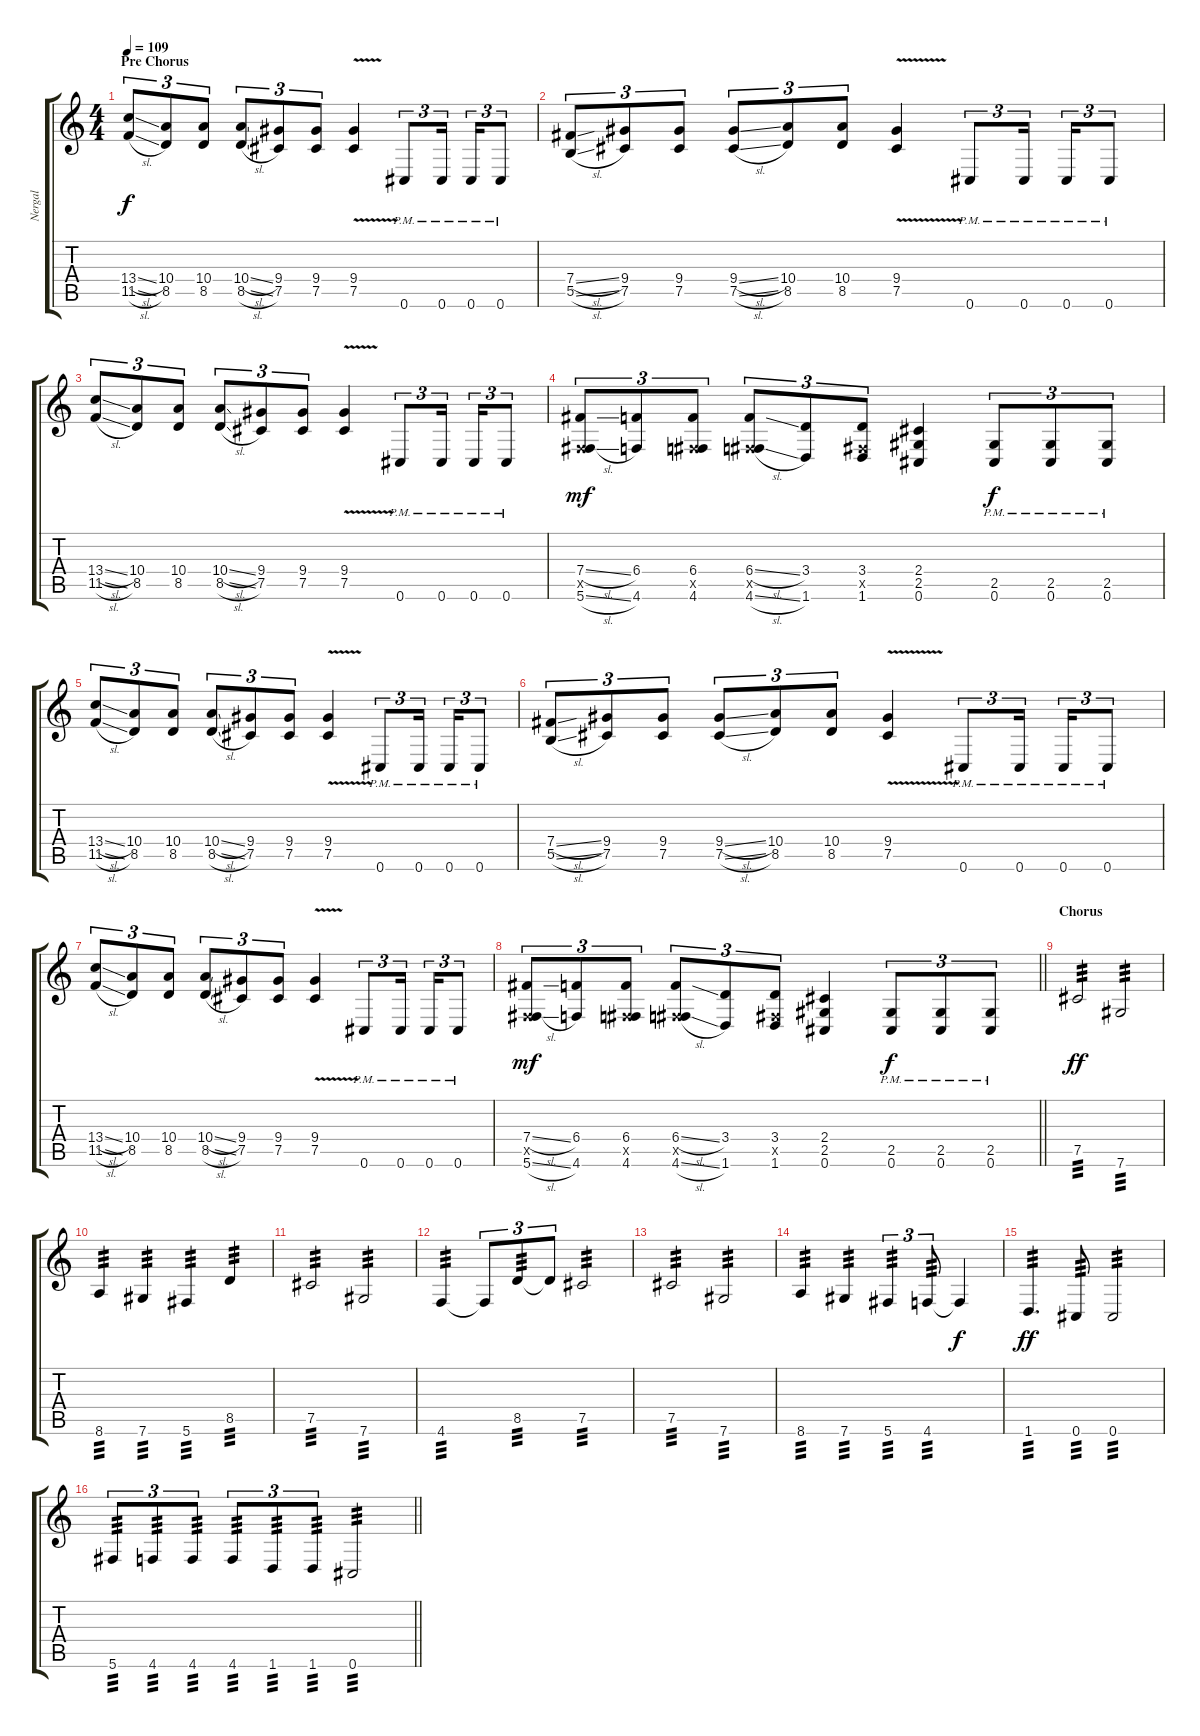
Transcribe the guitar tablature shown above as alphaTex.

\track ("Nergal " "Nergal ") {instrument distortionguitar}
\staff {score tabs}
\tuning (Db4 Ab3 E3 B2 Gb2 Db2) {hide}
\ts (4 4)
\section ("" "Pre Chorus")
\tempo 109
\clef g2
\ks c
(13.4{sl} 11.5{sl}).8{tu (3 2) dy f} (10.4 8.5).8{tu (3 2)} (10.4 8.5).8{tu (3 2)} (10.4{sl} 8.5{sl}).8{tu (3 2)} (9.4 7.5).8{tu (3 2)} (9.4 7.5).8{tu (3 2)} (9.4{v} 7.5{v}).4 0.6{pm}.8{tu (3 2)} 0.6{pm}.16{tu (3 2) beam splitsecondary} 0.6{pm}.16{tu (3 2)} 0.6{pm}.8{tu (3 2)} |
(7.4{sl} 5.5{sl}).8{tu (3 2)} (9.4 7.5).8{tu (3 2)} (9.4 7.5).8{tu (3 2)} (9.4{sl} 7.5{sl}).8{tu (3 2)} (10.4 8.5).8{tu (3 2)} (10.4 8.5).8{tu (3 2)} (9.4{v} 7.5{v}).4 0.6{pm}.8{tu (3 2)} 0.6{pm}.16{tu (3 2) beam splitsecondary} 0.6{pm}.16{tu (3 2)} 0.6{pm}.8{tu (3 2)} |
(13.4{sl} 11.5{sl}).8{tu (3 2)} (10.4 8.5).8{tu (3 2)} (10.4 8.5).8{tu (3 2)} (10.4{sl} 8.5{sl}).8{tu (3 2)} (9.4 7.5).8{tu (3 2)} (9.4 7.5).8{tu (3 2)} (9.4{v} 7.5{v}).4 0.6{pm}.8{tu (3 2)} 0.6{pm}.16{tu (3 2) beam splitsecondary} 0.6{pm}.16{tu (3 2)} 0.6{pm}.8{tu (3 2)} |
(7.4{sl} 0.5{x} 5.6{sl}).8{tu (3 2) dy mf} (6.4 4.6).8{tu (3 2)} (6.4 0.5{x} 4.6).8{tu (3 2)} (6.4{sl} 0.5{x} 4.6{sl}).8{tu (3 2)} (3.4 1.6).8{tu (3 2)} (3.4 0.5{x} 1.6).8{tu (3 2)} (2.4 2.5 0.6).4 (2.5{pm} 0.6{pm}).8{tu (3 2) dy f} (2.5{pm} 0.6{pm}).8{tu (3 2)} (2.5{pm} 0.6{pm}).8{tu (3 2)} |
(13.4{sl} 11.5{sl}).8{tu (3 2)} (10.4 8.5).8{tu (3 2)} (10.4 8.5).8{tu (3 2)} (10.4{sl} 8.5{sl}).8{tu (3 2)} (9.4 7.5).8{tu (3 2)} (9.4 7.5).8{tu (3 2)} (9.4{v} 7.5{v}).4 0.6{pm}.8{tu (3 2)} 0.6{pm}.16{tu (3 2) beam splitsecondary} 0.6{pm}.16{tu (3 2)} 0.6{pm}.8{tu (3 2)} |
(7.4{sl} 5.5{sl}).8{tu (3 2)} (9.4 7.5).8{tu (3 2)} (9.4 7.5).8{tu (3 2)} (9.4{sl} 7.5{sl}).8{tu (3 2)} (10.4 8.5).8{tu (3 2)} (10.4 8.5).8{tu (3 2)} (9.4{v} 7.5{v}).4 0.6{pm}.8{tu (3 2)} 0.6{pm}.16{tu (3 2) beam splitsecondary} 0.6{pm}.16{tu (3 2)} 0.6{pm}.8{tu (3 2)} |
(13.4{sl} 11.5{sl}).8{tu (3 2)} (10.4 8.5).8{tu (3 2)} (10.4 8.5).8{tu (3 2)} (10.4{sl} 8.5{sl}).8{tu (3 2)} (9.4 7.5).8{tu (3 2)} (9.4 7.5).8{tu (3 2)} (9.4{v} 7.5{v}).4 0.6{pm}.8{tu (3 2)} 0.6{pm}.16{tu (3 2) beam splitsecondary} 0.6{pm}.16{tu (3 2)} 0.6{pm}.8{tu (3 2)} |
\barLineRight lightlight
(7.4{sl} 0.5{x} 5.6{sl}).8{tu (3 2) dy mf} (6.4 4.6).8{tu (3 2)} (6.4 0.5{x} 4.6).8{tu (3 2)} (6.4{sl} 0.5{x} 4.6{sl}).8{tu (3 2)} (3.4 1.6).8{tu (3 2)} (3.4 0.5{x} 1.6).8{tu (3 2)} (2.4 2.5 0.6).4 (2.5{pm} 0.6{pm}).8{tu (3 2) dy f} (2.5{pm} 0.6{pm}).8{tu (3 2)} (2.5{pm} 0.6{pm}).8{tu (3 2)} |
\section ("" "Chorus")
7.5.2{tp 3 dy ff} 7.6.2{tp 3} |
8.6.4{tp 3} 7.6.4{tp 3} 5.6.4{tp 3} 8.5.4{tp 3} |
7.5.2{tp 3} 7.6.2{tp 3} |
4.6.4{tp 3} 4.6{t}.8{tu (3 2)} 8.5.8{tu (3 2) tp 3} 8.5{t}.8{tu (3 2)} 7.5.2{tp 3} |
7.5.2{tp 3} 7.6.2{tp 3} |
8.6.4{tp 3} 7.6.4{tp 3} 5.6.4{tu (3 2) tp 3} 4.6.8{tu (3 2) tp 3} 4.6{t}.4{dy f} |
1.6.4{d tp 3 dy ff} 0.6.8{tp 3} 0.6.2{tp 3} |
\barLineRight lightlight
5.6.8{tu (3 2) tp 3} 4.6.8{tu (3 2) tp 3} 4.6.8{tu (3 2) tp 3} 4.6.8{tu (3 2) tp 3} 1.6.8{tu (3 2) tp 3} 1.6.8{tu (3 2) tp 3} 0.6.2{tp 3}
